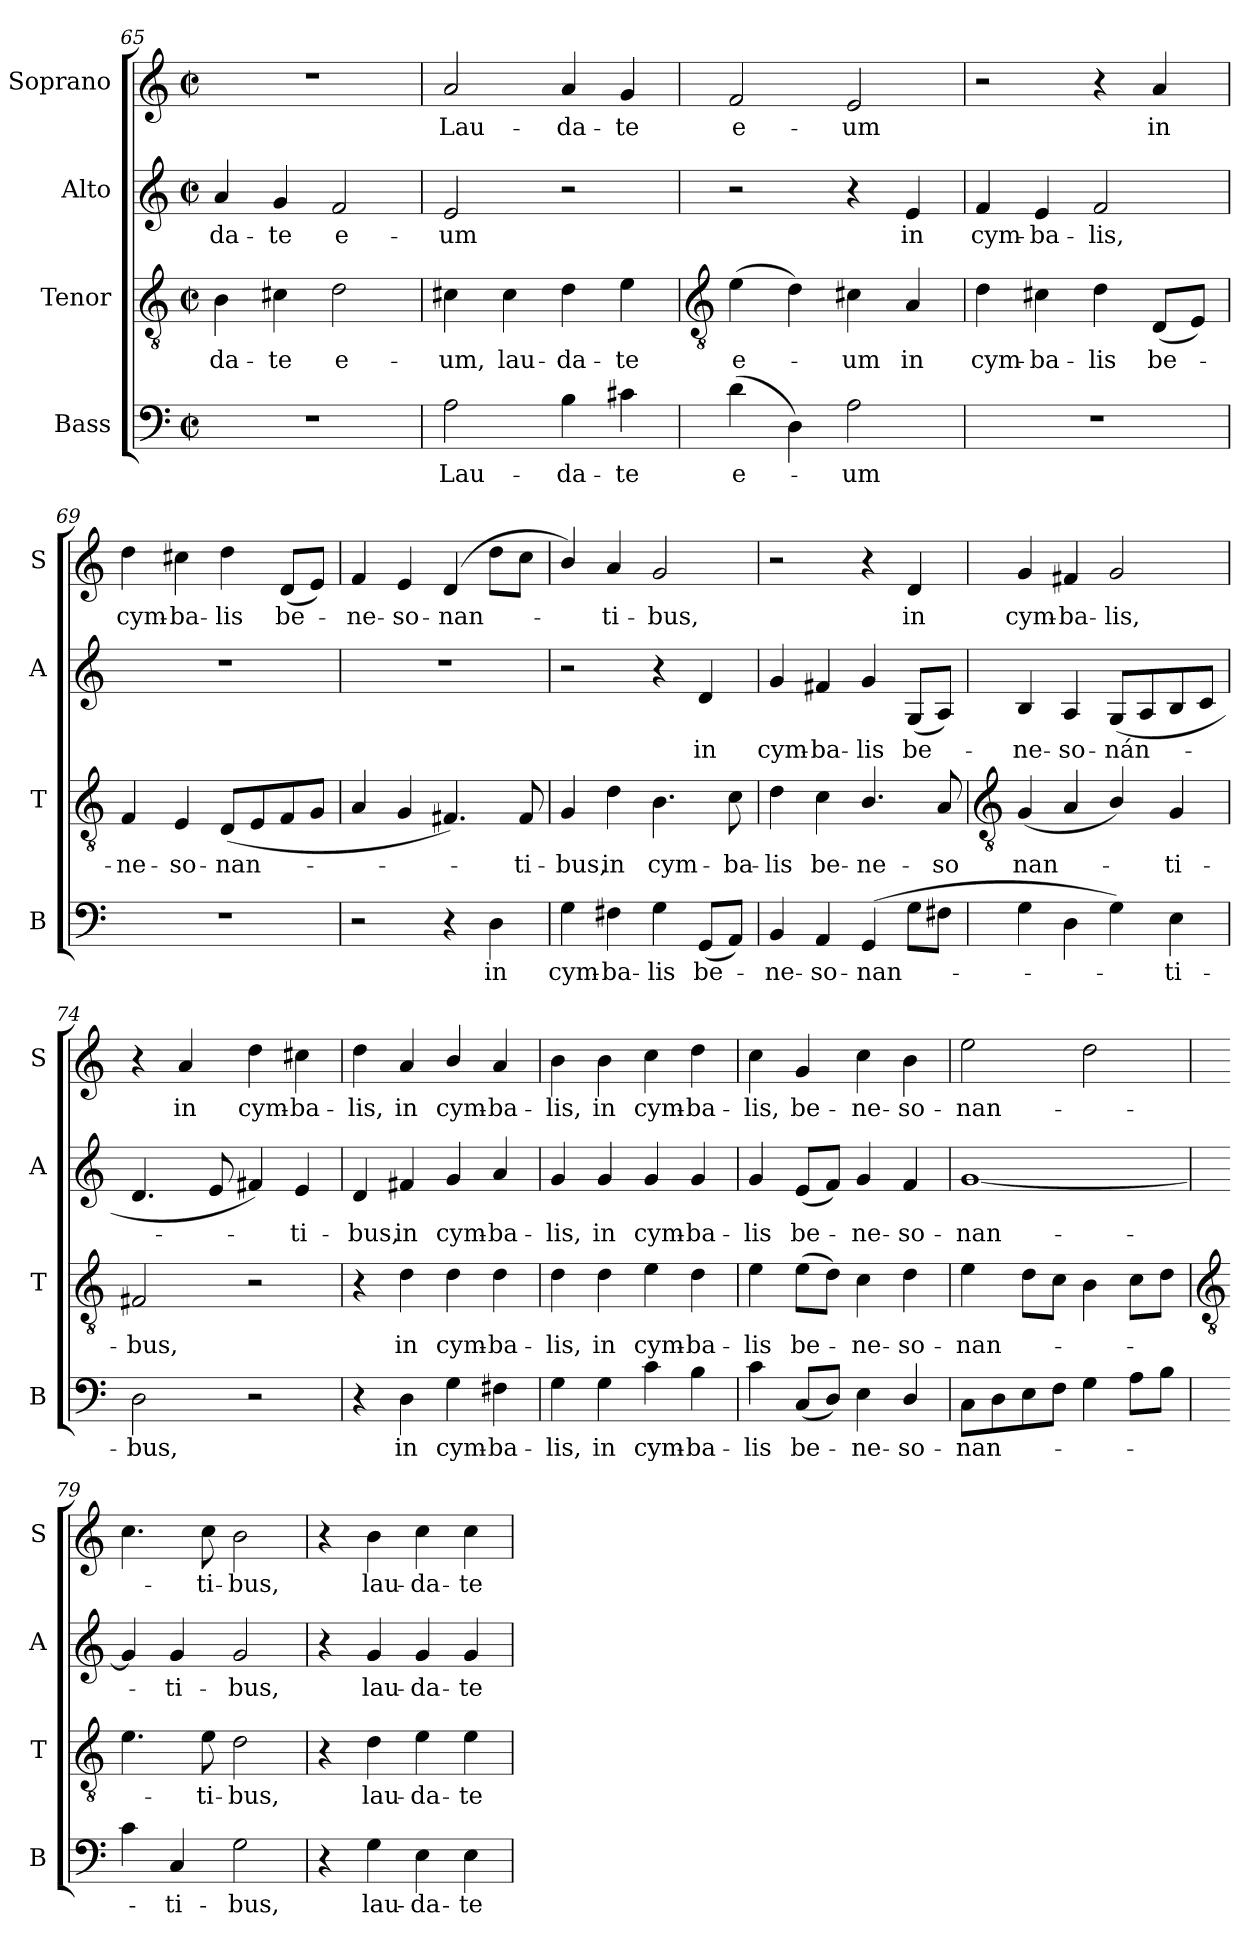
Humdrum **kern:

**kern	**text	**kern	**text	**kern	**text	**kern	**text
*part4	*part4	*part3	*part3	*part2	*part2	*part1	*part1
*staff4	*staff4	*staff3	*staff3	*staff2	*staff2	*staff1	*staff1
*I"Bass	*	*I"Tenor	*	*I"Alto	*	*I"Soprano	*
*I'B	*	*I'T	*	*I'A	*	*I'S	*
*clefF4	*	*clefGv2	*	*clefG2	*	*clefG2	*
*k[]	*	*k[]	*	*k[]	*	*k[]	*
*C:	*	*C:	*	*C:	*	*C:	*
*M2/2	*	*M2/2	*	*M2/2	*	*M2/2	*
*met(c|)	*	*met(c|)	*	*met(c|)	*	*met(c|)	*
=65	=65	=65	=65	=65	=65	=65	=65
!	!	!	!LO:LY:b	!	!LO:LY:b	!	!
1r	.	4B	-da-	4a	-da-	1r	.
!	!	!	!LO:LY:b	!	!LO:LY:b	!	!
.	.	4c#X	-te	4g	-te	.	.
!	!	!	!LO:LY:b	!	!LO:LY:b	!	!
.	.	2d	e-	2f	e-	.	.
=66	=66	=66	=66	=66	=66	=66	=66
!	!LO:LY:b	!	!LO:LY:b	!	!LO:LY:b	!	!LO:LY:b
2A	Lau-	4c#X	-um,	2e	-um	2a	Lau-
!	!	!	!LO:LY:b	!	!	!	!
.	.	4c#	lau-	.	.	.	.
!	!LO:LY:b	!	!LO:LY:b	!	!	!	!LO:LY:b
4B	-da-	4d	-da-	2r	.	4a	-da-
!	!LO:LY:b	!	!LO:LY:b	!	!	!	!LO:LY:b
4c#X	-te	4e	-te	.	.	4g	-te
!!LO:LB:g=z
=67	=67	=67	=67	=67	=67	=67	=67
*	*	*clefGv2	*	*	*	*	*
!	!LO:LY:b	!	!LO:LY:b	!	!	!	!LO:LY:b
(4d	e-	(>4e	e-	2r	.	2f	e-
4D)	.	4d)	.	.	.	.	.
!	!LO:LY:b	!	!LO:LY:b	!	!	!	!LO:LY:b
2A	um	4c#X	um	4r	.	2e	-um
!	!	!	!LO:LY:b	!	!LO:LY:b	!	!
.	.	4A	in	4e	in	.	.
=68	=68	=68	=68	=68	=68	=68	=68
!	!	!	!LO:LY:b	!	!LO:LY:b	!	!
1r	.	4d	cym-	4f	cym-	2r	.
!	!	!	!LO:LY:b	!	!LO:LY:b	!	!
.	.	4c#X	-ba-	4e	-ba-	.	.
!	!	!	!LO:LY:b	!	!LO:LY:b	!	!
.	.	4d	-lis	2f	-lis,	4r	.
!	!	!	!LO:LY:b	!	!	!	!LO:LY:b
.	.	(<8DL	be-	.	.	4a	in
.	.	8EJ)	.	.	.	.	.
=69	=69	=69	=69	=69	=69	=69	=69
!	!	!	!LO:LY:b	!	!	!	!LO:LY:b
1r	.	4F	ne-	1r	.	4dd	cym-
!	!	!	!LO:LY:b	!	!	!	!LO:LY:b
.	.	4E	-so-	.	.	4cc#X	-ba-
!	!	!	!LO:LY:b	!	!	!	!LO:LY:b
.	.	(<8DL	-nan-	.	.	4dd	-lis
.	.	8E	.	.	.	.	.
!	!	!	!	!	!	!	!LO:LY:b
.	.	8F	.	.	.	(<8dL	be-
.	.	8GJ	.	.	.	8eJ)	.
=70	=70	=70	=70	=70	=70	=70	=70
!	!	!	!	!	!	!	!LO:LY:b
2r	.	4A	.	1r	.	4f	ne-
!	!	!	!	!	!	!	!LO:LY:b
.	.	4G	.	.	.	4e	-so-
!	!	!	!	!	!	!	!LO:LY:b
4r	.	4.F#X)	.	.	.	(<4d	-nan-
!	!LO:LY:b	!	!	!	!	!	!
4D	in	.	.	.	.	8ddL	.
!	!	!	!LO:LY:b	!	!	!	!
.	.	8F#	ti-	.	.	8ccJ	.
=71	=71	=71	=71	=71	=71	=71	=71
!	!LO:LY:b	!	!LO:LY:b	!	!	!	!
4G	cym-	4G	-bus,	2r	.	4b/)	.
!	!LO:LY:b	!	!LO:LY:b	!	!	!	!LO:LY:b
4F#X	-ba-	4d	in	.	.	4a	ti-
!	!LO:LY:b	!	!LO:LY:b	!	!	!	!LO:LY:b
4G	-lis	4.B	cym-	4r	.	2g	-bus,
!	!LO:LY:b	!	!	!	!LO:LY:b	!	!
(<8GGL	be-	.	.	4d	in	.	.
!	!	!	!LO:LY:b	!	!	!	!
8AAJ)	.	8c	-ba-	.	.	.	.
=72	=72	=72	=72	=72	=72	=72	=72
!	!LO:LY:b	!	!LO:LY:b	!	!LO:LY:b	!	!
4BB	ne-	4d	-lis	4g	cym-	2r	.
!	!LO:LY:b	!	!LO:LY:b	!	!LO:LY:b	!	!
4AA	-so-	4c	be-	4f#X	-ba-	.	.
!	!LO:LY:b	!	!LO:LY:b	!	!LO:LY:b	!	!
(>4GG	-nan-	4.B/	-ne-	4g	-lis	4r	.
!	!	!	!	!	!LO:LY:b	!	!LO:LY:b
8GL	.	.	.	(<8GL	be-	4d	in
!	!	!	!LO:LY:b	!	!	!	!
8F#XJ	.	8A	-so	8AJ)	.	.	.
!!LO:LB:g=z
=73	=73	=73	=73	=73	=73	=73	=73
*	*	*clefGv2	*	*	*	*	*
!	!	!	!LO:LY:b	!	!LO:LY:b	!	!LO:LY:b
4G	.	(<4G	nan-	4B	ne-	4g	cym-
!	!	!	!	!	!LO:LY:b	!	!LO:LY:b
4D	.	4A	.	4A	-so-	4f#X	-ba-
!	!	!	!	!	!LO:LY:b	!	!LO:LY:b
4G)	.	4B/)	.	(<8GL	-nán-	2g	-lis,
.	.	.	.	8A	.	.	.
!	!LO:LY:b	!	!LO:LY:b	!	!	!	!
4E	ti-	4G	ti-	8B	.	.	.
.	.	.	.	8cJ	.	.	.
=74	=74	=74	=74	=74	=74	=74	=74
!	!LO:LY:b	!	!LO:LY:b	!	!	!	!
2D	-bus,	2F#X	-bus,	4.d	.	4r	.
!	!	!	!	!	!	!	!LO:LY:b
.	.	.	.	.	.	4a	in
.	.	.	.	8e	.	.	.
!	!	!	!	!	!	!	!LO:LY:b
2r	.	2r	.	4f#X)	.	4dd	cym-
!	!	!	!	!	!LO:LY:b	!	!LO:LY:b
.	.	.	.	4e	ti-	4cc#X	-ba-
=75	=75	=75	=75	=75	=75	=75	=75
!	!	!	!	!	!LO:LY:b	!	!LO:LY:b
4r	.	4r	.	4d	-bus,	4dd	-lis,
!	!LO:LY:b	!	!LO:LY:b	!	!LO:LY:b	!	!LO:LY:b
4D	in	4d	in	4f#X	in	4a	in
!	!LO:LY:b	!	!LO:LY:b	!	!LO:LY:b	!	!LO:LY:b
4G	cym-	4d	cym-	4g	cym-	4b/	cym-
!	!LO:LY:b	!	!LO:LY:b	!	!LO:LY:b	!	!LO:LY:b
4F#X	-ba-	4d	-ba-	4a	-ba-	4a	-ba-
=76	=76	=76	=76	=76	=76	=76	=76
!	!LO:LY:b	!	!LO:LY:b	!	!LO:LY:b	!	!LO:LY:b
4G	-lis,	4d	-lis,	4g	-lis,	4b	-lis,
!	!LO:LY:b	!	!LO:LY:b	!	!LO:LY:b	!	!LO:LY:b
4G	in	4d	in	4g	in	4b	in
!	!LO:LY:b	!	!LO:LY:b	!	!LO:LY:b	!	!LO:LY:b
4c	cym-	4e	cym-	4g	cym-	4cc	cym-
!	!LO:LY:b	!	!LO:LY:b	!	!LO:LY:b	!	!LO:LY:b
4B	-ba-	4d	-ba-	4g	-ba-	4dd	-ba-
=77	=77	=77	=77	=77	=77	=77	=77
!	!LO:LY:b	!	!LO:LY:b	!	!LO:LY:b	!	!LO:LY:b
4c	-lis	4e	-lis	4g	-lis	4cc	-lis,
!	!LO:LY:b	!	!LO:LY:b	!	!LO:LY:b	!	!LO:LY:b
(<8CL	be-	(>8eL	be-	(<8eL	be-	4g	be-
8DJ)	.	8dJ)	.	8fJ)	.	.	.
!	!LO:LY:b	!	!LO:LY:b	!	!LO:LY:b	!	!LO:LY:b
4E	ne-	4c	ne-	4g	ne-	4cc	-ne-
!	!LO:LY:b	!	!LO:LY:b	!	!LO:LY:b	!	!LO:LY:b
4D/	-so-	4d	-so-	4f	-so-	4b	-so-
=78	=78	=78	=78	=78	=78	=78	=78
!	!LO:LY:b	!	!LO:LY:b	!	!LO:LY:b	!	!LO:LY:b
8CL	-nan-	4e	-nan-	[1g	-nan-	2ee	-nan-
8D	.	.	.	.	.	.	.
8E	.	8dL	.	.	.	.	.
8FJ	.	8cJ	.	.	.	.	.
4G	.	4B	.	.	.	2dd	.
8AL	.	8cL	.	.	.	.	.
8BJ	.	8dJ	.	.	.	.	.
!!LO:LB:g=z
=79	=79	=79	=79	=79	=79	=79	=79
*	*	*clefGv2	*	*	*	*	*
4c	.	4.e	.	4g]	.	4.cc	.
!	!LO:LY:b	!	!	!	!LO:LY:b	!	!
4C	ti-	.	.	4g	ti-	.	.
!	!	!	!LO:LY:b	!	!	!	!LO:LY:b
.	.	8e	ti-	.	.	8cc	ti-
!	!LO:LY:b	!	!LO:LY:b	!	!LO:LY:b	!	!LO:LY:b
2G	-bus,	2d	-bus,	2g	-bus,	2b	-bus,
=80	=80	=80	=80	=80	=80	=80	=80
4r	.	4r	.	4r	.	4r	.
!	!LO:LY:b	!	!LO:LY:b	!	!LO:LY:b	!	!LO:LY:b
4G	lau-	4d	lau-	4g	lau-	4b	lau-
!	!LO:LY:b	!	!LO:LY:b	!	!LO:LY:b	!	!LO:LY:b
4E	-da-	4e	-da-	4g	-da-	4cc	-da-
!	!LO:LY:b	!	!LO:LY:b	!	!LO:LY:b	!	!LO:LY:b
4E	-te	4e	-te	4g	-te	4cc	-te
=	=	=	=	=	=	=	=
*-	*-	*-	*-	*-	*-	*-	*-
